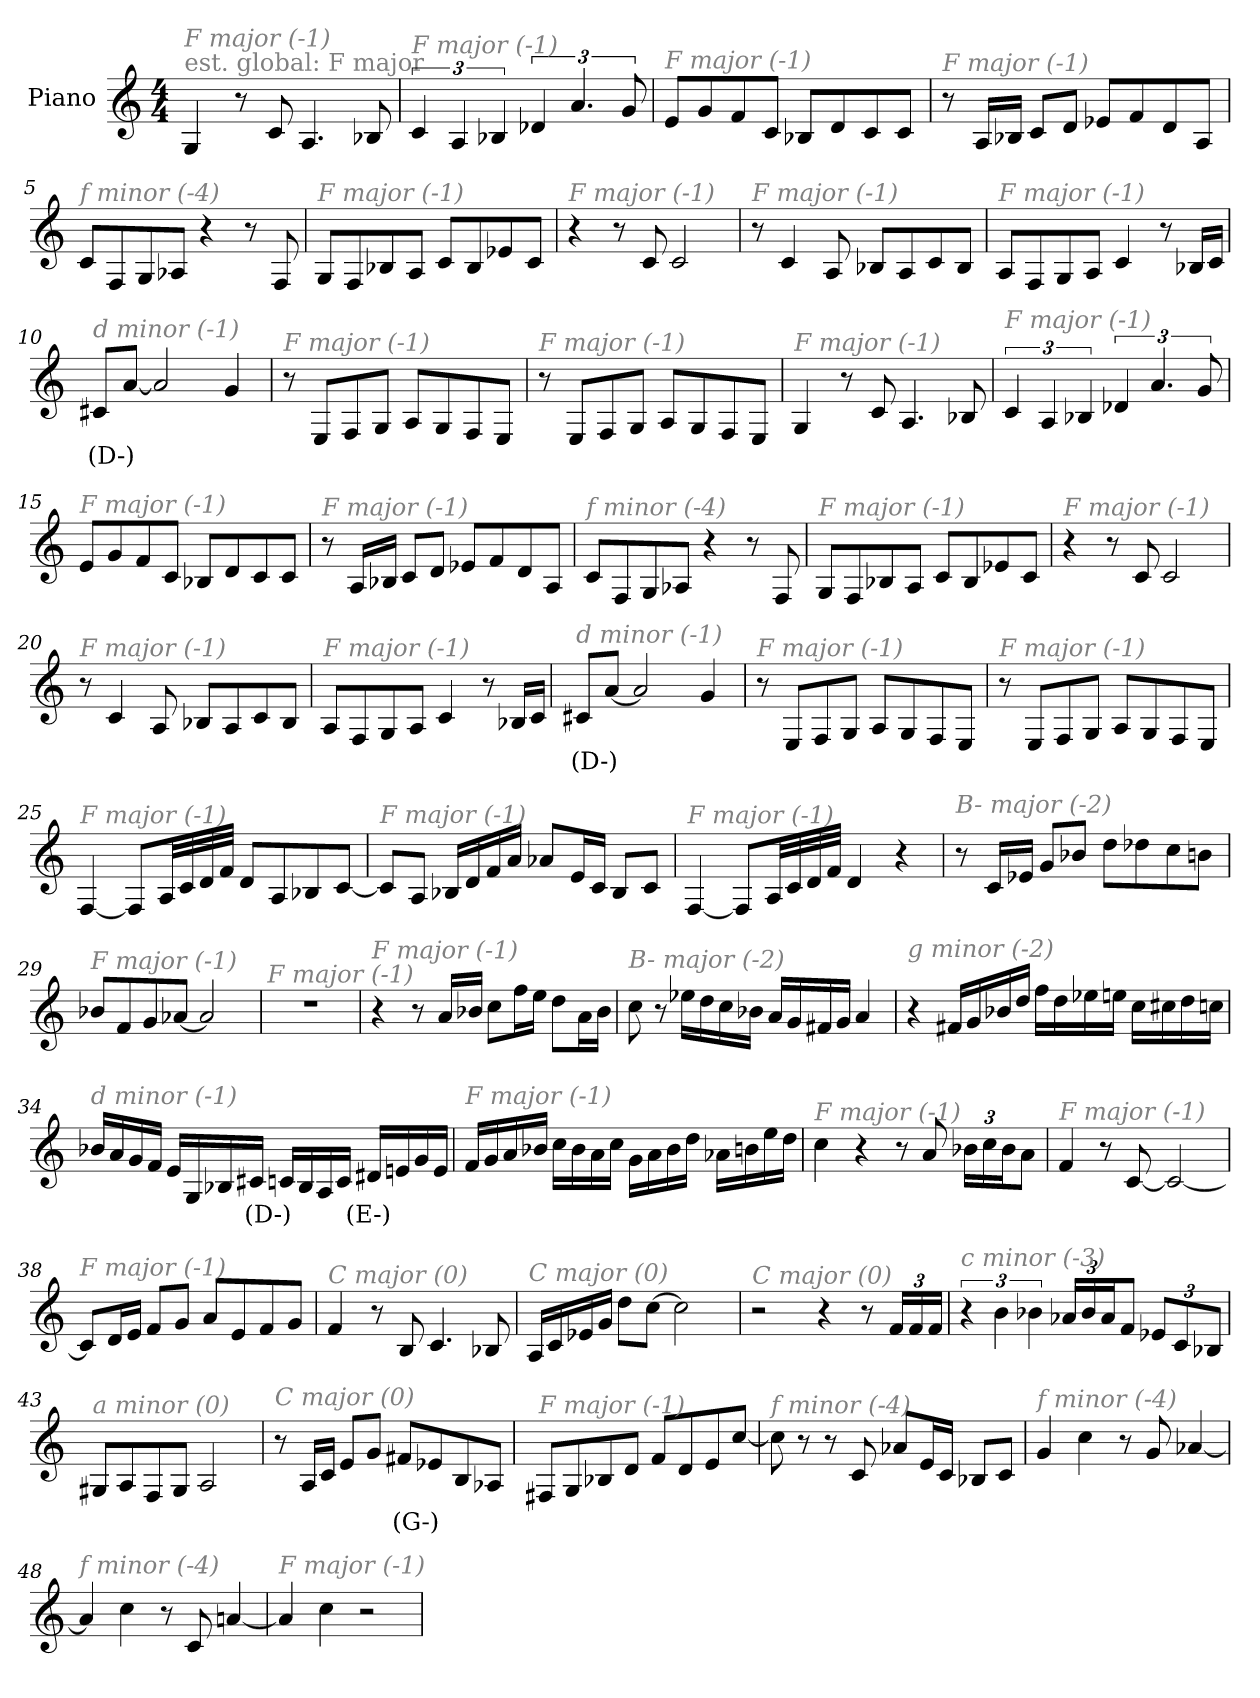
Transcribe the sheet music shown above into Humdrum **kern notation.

**kern	**text
*part1	*part1
*staff1	*staff1
*I"Piano	*
*I'Pno	*
*clefG2	*
*k[]	*
*M4/4	*
*MM168	*
=1	=1
!LO:TX:a:color=#808080:t=est. global&colon; F major	!
!LO:TX:i:color=#808080:t=F major (-1)	!
4G/	.
8r	.
8c/	.
4.A/	.
8B-X/	.
=2	=2
!LO:TX:i:color=#808080:t=F major (-1)	!
6c/	.
6A/	.
6B-X/	.
6d-X/	.
6.a/	.
12g/	.
=3	=3
!LO:TX:i:color=#808080:t=F major (-1)	!
8e/L	.
8g/	.
8f/	.
8c/J	.
8B-X/L	.
8d/	.
8c/	.
8c/J	.
=4	=4
!LO:TX:i:color=#808080:t=F major (-1)	!
8r	.
16A/LL	.
16B-X/JJ	.
8c/L	.
8d/J	.
8e-X/L	.
8f/	.
8d/	.
8A/J	.
!!LO:LB:g=z
=5	=5
!LO:TX:i:color=#808080:t=f minor (-4)	!
8c/L	.
8F/	.
8G/	.
8A-X/J	.
4r	.
8r	.
8F/	.
=6	=6
!LO:TX:i:color=#808080:t=F major (-1)	!
8G/L	.
8F/	.
8B-X/	.
8A/J	.
8c/L	.
8B-/	.
8e-X/	.
8c/J	.
=7	=7
!LO:TX:i:color=#808080:t=F major (-1)	!
4r	.
8r	.
8c/	.
2c/	.
=8	=8
!LO:TX:i:color=#808080:t=F major (-1)	!
8r	.
4c/	.
8A/	.
8B-X/L	.
8A/	.
8c/	.
8B-/J	.
!!LO:LB:g=z
=9	=9
!LO:TX:i:color=#808080:t=F major (-1)	!
8A/L	.
8F/	.
8G/	.
8A/J	.
4c/	.
8r	.
16B-X/LL	.
16c/JJ	.
=10	=10
!LO:TX:i:color=#808080:t=d minor (-1)	!
8c#Xi/L	(D-)
[8a/J	.
2a/]	.
4g/	.
=11	=11
!LO:TX:i:color=#808080:t=F major (-1)	!
8r	.
8E/L	.
8F/	.
8G/J	.
8A/L	.
8G/	.
8F/	.
8E/J	.
=12	=12
!LO:TX:i:color=#808080:t=F major (-1)	!
8r	.
8E/L	.
8F/	.
8G/J	.
8A/L	.
8G/	.
8F/	.
8E/J	.
!!LO:LB:g=z
=13	=13
!LO:TX:i:color=#808080:t=F major (-1)	!
4G/	.
8r	.
8c/	.
4.A/	.
8B-X/	.
=14	=14
!LO:TX:i:color=#808080:t=F major (-1)	!
6c/	.
6A/	.
6B-X/	.
6d-X/	.
6.a/	.
12g/	.
=15	=15
!LO:TX:i:color=#808080:t=F major (-1)	!
8e/L	.
8g/	.
8f/	.
8c/J	.
8B-X/L	.
8d/	.
8c/	.
8c/J	.
=16	=16
!LO:TX:i:color=#808080:t=F major (-1)	!
8r	.
16A/LL	.
16B-X/JJ	.
8c/L	.
8d/J	.
8e-X/L	.
8f/	.
8d/	.
8A/J	.
!!LO:LB:g=z
=17	=17
!LO:TX:i:color=#808080:t=f minor (-4)	!
8c/L	.
8F/	.
8G/	.
8A-X/J	.
4r	.
8r	.
8F/	.
=18	=18
!LO:TX:i:color=#808080:t=F major (-1)	!
8G/L	.
8F/	.
8B-X/	.
8A/J	.
8c/L	.
8B-/	.
8e-X/	.
8c/J	.
=19	=19
!LO:TX:i:color=#808080:t=F major (-1)	!
4r	.
8r	.
8c/	.
2c/	.
=20	=20
!LO:TX:i:color=#808080:t=F major (-1)	!
8r	.
4c/	.
8A/	.
8B-X/L	.
8A/	.
8c/	.
8B-/J	.
!!LO:LB:g=z
=21	=21
!LO:TX:i:color=#808080:t=F major (-1)	!
8A/L	.
8F/	.
8G/	.
8A/J	.
4c/	.
8r	.
16B-X/LL	.
16c/JJ	.
=22	=22
!LO:TX:i:color=#808080:t=d minor (-1)	!
8c#Xi/L	(D-)
[8a/J	.
2a/]	.
4g/	.
=23	=23
!LO:TX:i:color=#808080:t=F major (-1)	!
8r	.
8E/L	.
8F/	.
8G/J	.
8A/L	.
8G/	.
8F/	.
8E/J	.
=24	=24
!LO:TX:i:color=#808080:t=F major (-1)	!
8r	.
8E/L	.
8F/	.
8G/J	.
8A/L	.
8G/	.
8F/	.
8E/J	.
!!LO:LB:g=z
=25	=25
!LO:TX:i:color=#808080:t=F major (-1)	!
[4F/	.
8F/L]	.
32A/LL	.
32c/	.
32d/	.
32f/JJJ	.
8d/L	.
8A/	.
8B-X/	.
[8c/J	.
=26	=26
!LO:TX:i:color=#808080:t=F major (-1)	!
8c/L]	.
8A/J	.
16B-X/LL	.
16d/	.
16f/	.
16a/JJ	.
8a-X/L	.
16e/L	.
16c/JJ	.
8B-/L	.
8c/J	.
=27	=27
!LO:TX:i:color=#808080:t=F major (-1)	!
[4F/	.
8F/L]	.
32A/LL	.
32c/	.
32d/	.
32f/JJJ	.
4d/	.
4r	.
!!LO:LB:g=z
=28	=28
!LO:TX:i:color=#808080:t=B- major (-2)	!
8r	.
16c/LL	.
16e-X/JJ	.
8g/L	.
8b-X/J	.
8dd\L	.
8dd-X\	.
8cc\	.
8bn\J	.
=29	=29
!LO:TX:i:color=#808080:t=F major (-1)	!
8b-X/L	.
8f/	.
8g/	.
[8a-X/J	.
2a-/]	.
=30	=30
!LO:TX:i:color=#808080:t=F major (-1)	!
1r	.
=31	=31
!LO:TX:i:color=#808080:t=F major (-1)	!
4r	.
8r	.
16a/LL	.
16b-X/JJ	.
8cc\L	.
16ff\L	.
16ee\JJ	.
8dd\L	.
16a\L	.
16b-\JJ	.
!!LO:LB:g=z
=32	=32
!LO:TX:i:color=#808080:t=B- major (-2)	!
8cc\	.
8r	.
16ee-X\LL	.
16dd\	.
16cc\	.
16b-X\JJ	.
16a/LL	.
16g/	.
16f#X/	.
16g/JJ	.
4a/	.
=33	=33
!LO:TX:i:color=#808080:t=g minor (-2)	!
4r	.
16f#X/LL	.
16g/	.
16b-X/	.
16dd/JJ	.
16ff\LL	.
16dd\	.
16ee-X\	.
16een\JJ	.
16cc\LL	.
16cc#X\	.
16dd\	.
16ccn\JJ	.
!!LO:LB:g=z
=34	=34
!LO:TX:i:color=#808080:t=d minor (-1)	!
16b-X/LL	.
16a/	.
16g/	.
16f/JJ	.
16e/LL	.
16G/	.
16B-X/	.
16c#Xi/JJ	(D-)
16c/LL	.
16B-/	.
16A/	.
16c/JJ	.
16d#Xi/LL	(E-)
16en/	.
16g/	.
16e/JJ	.
=35	=35
!LO:TX:i:color=#808080:t=F major (-1)	!
16f/LL	.
16g/	.
16a/	.
16b-X/JJ	.
16cc\LL	.
16b-\	.
16a\	.
16cc\JJ	.
16g\LL	.
16a\	.
16b-\	.
16dd\JJ	.
16a-X\LL	.
16bn\	.
16ee\	.
16dd\JJ	.
=36	=36
!LO:TX:i:color=#808080:t=F major (-1)	!
4cc\	.
4r	.
8r	.
8a/	.
*Xbrackettup	*
24b-X\LL	.
24cc\	.
24b-\J	.
8a\J	.
!!LO:PB:g=z
=37	=37
!LO:TX:i:color=#808080:t=F major (-1)	!
4f/	.
8r	.
[8c/	.
2c/_	.
=38	=38
!LO:TX:i:color=#808080:t=F major (-1)	!
8c/L]	.
16d/L	.
16e/JJ	.
8f/L	.
8g/J	.
8a/L	.
8e/	.
8f/	.
8g/J	.
=39	=39
!LO:TX:i:color=#808080:t=C major (0)	!
4f/	.
8r	.
8B/	.
4.c/	.
8B-X/	.
=40	=40
!LO:TX:i:color=#808080:t=C major (0)	!
16A/LL	.
16c/	.
16e-X/	.
16g/JJ	.
8dd\L	.
[8cc\J	.
2cc\]	.
=41	=41
!LO:TX:i:color=#808080:t=C major (0)	!
2r	.
4r	.
8r	.
24f/LL	.
24f/	.
24f/JJ	.
!!LO:LB:g=z
=42	=42
*brackettup	*
!LO:TX:i:color=#808080:t=c minor (-3)	!
6r	.
6b\	.
6b-X\	.
*Xbrackettup	*
24a-X/LL	.
24b-/	.
24a-/J	.
8f/J	.
12e-X/L	.
12c/	.
12B-X/J	.
=43	=43
!LO:TX:i:color=#808080:t=a minor (0)	!
8G#X/L	.
8A/	.
8F/	.
8G#/J	.
2A/	.
=44	=44
!LO:TX:i:color=#808080:t=C major (0)	!
8r	.
16A/LL	.
16c/JJ	.
8e/L	.
8g/J	.
8f#Xi/L	(G-)
8e-X/	.
8B/	.
8A-X/J	.
=45	=45
!LO:TX:i:color=#808080:t=F major (-1)	!
8F#X/L	.
8G/	.
8B-X/	.
8d/J	.
8f/L	.
8d/	.
8e/	.
[8cc/J	.
!!LO:LB:g=z
=46	=46
!LO:TX:i:color=#808080:t=f minor (-4)	!
8cc\]	.
8r	.
8r	.
8c/	.
8a-X/L	.
16e/L	.
16c/JJ	.
8B-X/L	.
8c/J	.
=47	=47
!LO:TX:i:color=#808080:t=f minor (-4)	!
4g/	.
4cc\	.
8r	.
8g/	.
[4a-X/	.
=48	=48
!LO:TX:i:color=#808080:t=f minor (-4)	!
4a-/]	.
4cc\	.
8r	.
8c/	.
[4an/	.
=49	=49
!LO:TX:i:color=#808080:t=F major (-1)	!
4a/]	.
4cc\	.
2r	.
=	=
*-	*-
